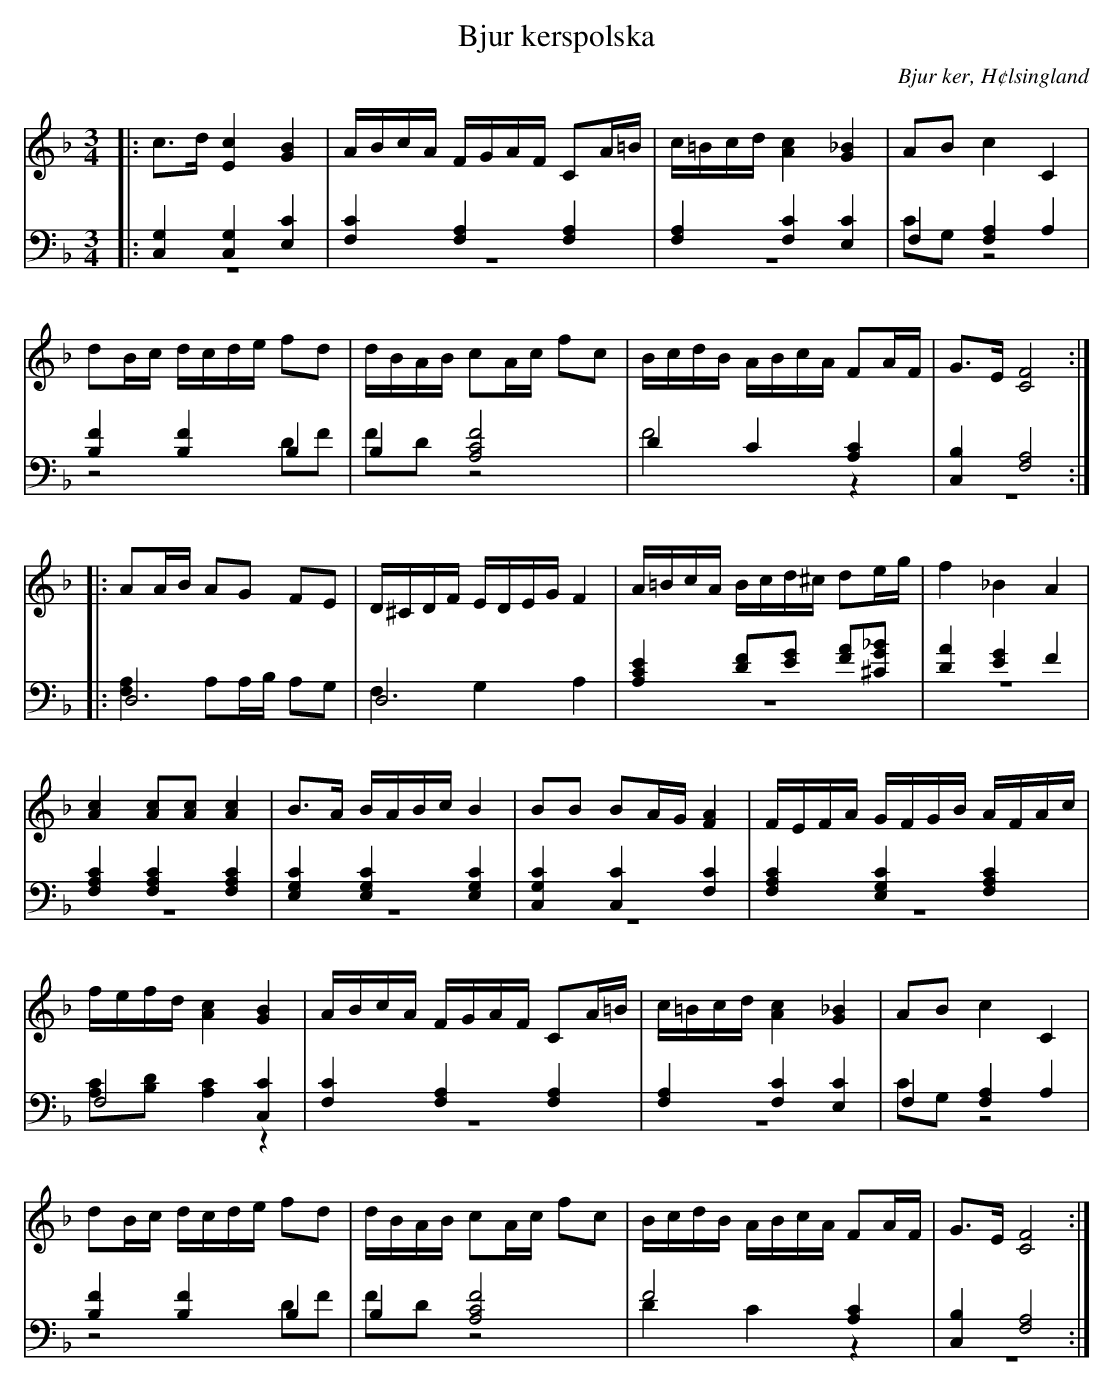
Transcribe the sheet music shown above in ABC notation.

X:1
T: Bjur kerspolska
O: Bjur ker, H¢lsingland
M: 3/4
L: 1/16
K: F
V:1
V:2
V:3 merge
V:1
|: c2>d2 [E4c4] [G4B4]|ABcA FGAF C2A=B|c=Bcd [A4c4] [G4_B4]|A2B2 c4 C4 |
d2Bc dcde f2d2|dBAB c2Ac f2c2|BcdB ABcA F2AF|G2>E2 [C8F8]:|
|:A2AB A2G2 F2E2|D^CDF EDEG F4|A=BcA Bcd^c d2eg|f4 _B4 A4 |
[A4c4] [A2c2][A2c2] [A4c4]|B2>A2 BABc B4|B2B2 B2AG [F4A4]|FEFA GFGB AFAc|
fefd [A4c4] [G4B4]|ABcA FGAF C2A=B|c=Bcd [A4c4] [G4_B4]|A2B2 c4 C4 |
d2Bc dcde f2d2|dBAB c2Ac f2c2|BcdB ABcA F2AF|G2>E2 [C8F8]:|
V:2 clef=bass
|: [C,4G,4] [C,4G,4] [E,4C4]|[F,4C4] [F,4A,4] [F,4A,4]|[F,4A,4] [F,4C4] [E,4C4]| F,4 [F,4A,4] A,4|
[B,4F4] [B,4F4] B,4|B,4 [A,8C8F8]|D4 C4 [A,4C4]|[C,4B,4] [F,8A,8]:|
|:D,12|D,12|[A,4C4E4] [D2F2][E2G2] [F2A2][^C2G2_B2]|
[D4A4] [E4G4] F4|[F,4A,4C4] [F,4A,4C4] [F,4A,4C4]|[E,4G,4C4] [E,4G,4C4] [E,4G,4C4]|[C,4G,4C4] [C,4C4] [F,4C4]|
[F,4A,4C4] [E,4G,4C4] [F,4A,4C4]|F,8 [C,4C4]|[F,4C4] [F,4A,4] [F,4A,4]|[F,4A,4] [F,4C4] [E,4C4]|
F,4 [F,4A,4] A,4|[B,4F4] [B,4F4] B,4|B,4 [A,8C8F8]|F8  [A,4C4]|[C,4B,4] [F,8A,8]:|
V:3 clef=bass
|:z12|z12|z12|C2G,2 z8 |
z8 D2F2|F2D2 z8|F8 z4|z12:|
|:[F,4A,4] A,2A,B, A,2G,2|F,4 G,4 A,4|z12|z12 |
z12|z12|z12|z12|
[A,2C2][B,2D2] [A,4C4] z4|z12|z12|C2G,2 z8 |
z8 D2F2|F2D2 z8|D4 C4 z4|z12:|
